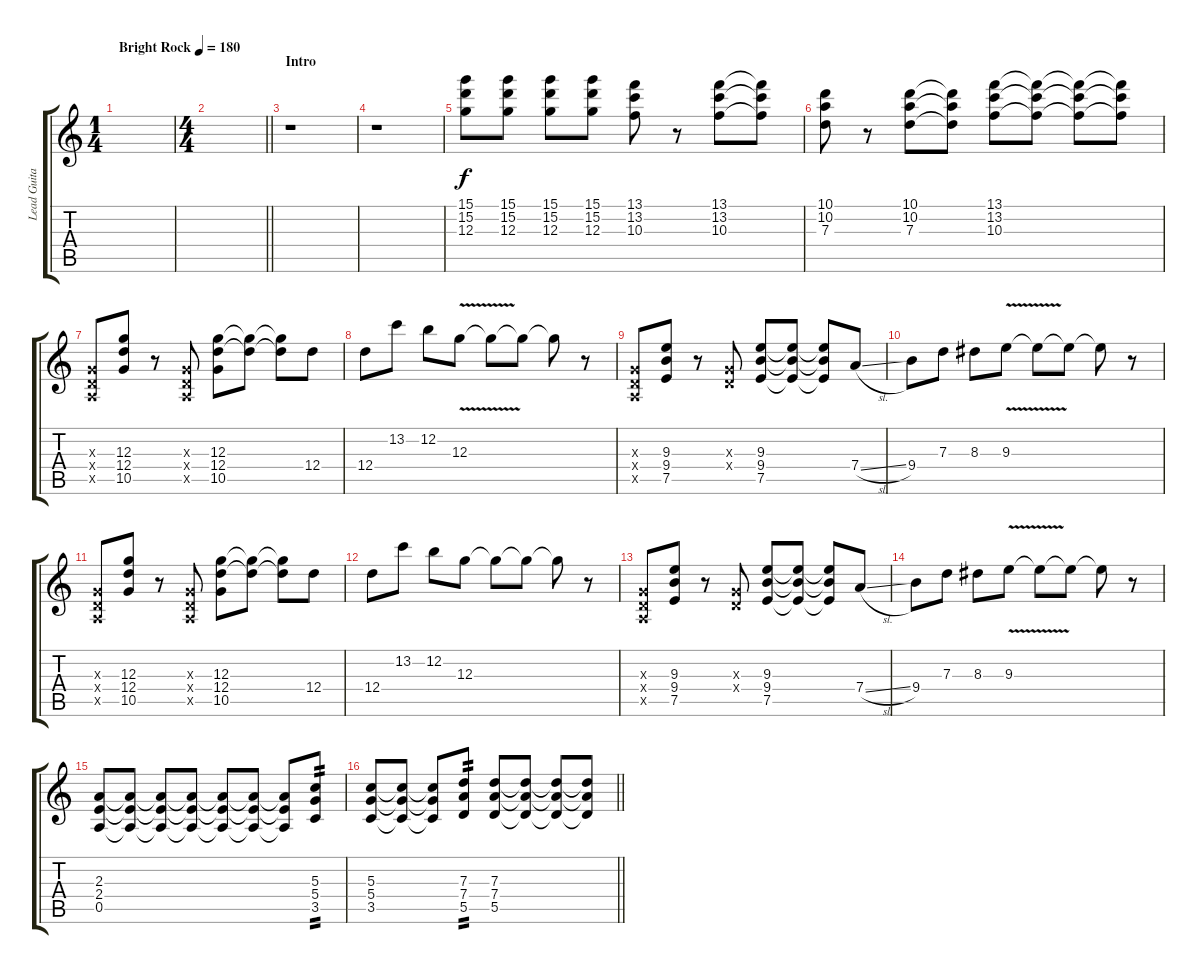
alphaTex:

\track ("Lead Guitar" "Lead Guita") {instrument overdrivenguitar}
\staff {score tabs}
\tuning (E4 B3 G3 D3 A2 E2) {hide}
\ts (1 4)
\tempo (180 "Bright Rock")
\clef g2
\ks c
|
\ts (4 4)
\barLineRight lightlight
|
\section ("" "Intro")
r.1 |
r.1 |
(15.1 15.2 12.3).8 (15.1 15.2 12.3).8 (15.1 15.2 12.3).8 (15.1 15.2 12.3).8 (13.1 13.2 10.3).8 r.8 (13.1 13.2 10.3).8 (13.1{t} 13.2{t} 10.3{t}).8 |
(10.1 10.2 7.3).8 r.8 (10.1 10.2 7.3).8 (10.1{t} 10.2{t} 7.3{t}).8 (13.1 13.2 10.3).8 (13.1{t} 13.2{t} 10.3{t}).8 (13.1{t} 13.2{t} 10.3{t}).8 (13.1{t} 13.2{t} 10.3{t}).8 |
(0.3{x} 0.4{x} 0.5{x}).8 (12.3 12.4 10.5).8 r.8 (0.3{x} 0.4{x} 0.5{x}).8 (12.3 12.4 10.5).8 (12.3{t} 12.4{t}).8 (12.3{t} 12.4{t}).8 12.4.8 |
12.4.8 13.2.8 12.2.8 12.3{v}.8 12.3{t}.8 12.3{t}.8 12.3{t}.8 r.8 |
(0.3{x} 0.4{x} 0.5{x}).8 (9.3 9.4 7.5).8 r.8 (0.3{x} 0.4{x}).8 (9.3 9.4 7.5).8 (9.3{t} 9.4{t} 7.5{t}).8 (9.3{t} 9.4{t} 7.5{t}).8 7.4{sl}.8 |
9.4.8 7.3.8 8.3.8 9.3{v}.8 9.3{t}.8 9.3{t}.8 9.3{t}.8 r.8 |
(0.3{x} 0.4{x} 0.5{x}).8 (12.3 12.4 10.5).8 r.8 (0.3{x} 0.4{x} 0.5{x}).8 (12.3 12.4 10.5).8 (12.3{t} 12.4{t}).8 (12.3{t} 12.4{t}).8 12.4.8 |
12.4.8 13.2.8 12.2.8 12.3.8 12.3{t}.8 12.3{t}.8 12.3{t}.8 r.8 |
(0.3{x} 0.4{x} 0.5{x}).8 (9.3 9.4 7.5).8 r.8 (0.3{x} 0.4{x}).8 (9.3 9.4 7.5).8 (9.3{t} 9.4{t} 7.5{t}).8 (9.3{t} 9.4{t} 7.5{t}).8 7.4{sl}.8 |
9.4.8 7.3.8 8.3.8 9.3{v}.8 9.3{t}.8 9.3{t}.8 9.3{t}.8 r.8 |
(2.3 2.4 0.5).8 (2.3{t} 2.4{t} 0.5{t}).8 (2.3{t} 2.4{t} 0.5{t}).8 (2.3{t} 2.4{t} 0.5{t}).8 (2.3{t} 2.4{t} 0.5{t}).8 (2.3{t} 2.4{t} 0.5{t}).8 (2.3{t} 2.4{t} 0.5{t}).8 (5.3 5.4 3.5).8{tp 2} |
\barLineRight lightlight
(5.3 5.4 3.5).8 (5.3{t} 5.4{t} 3.5{t}).8 (5.3{t} 5.4{t} 3.5{t}).8 (7.3 7.4 5.5).8{tp 2} (7.3 7.4 5.5).8 (7.3{t} 7.4{t} 5.5{t}).8 (7.3{t} 7.4{t} 5.5{t}).8 (7.3{t} 7.4{t} 5.5{t}).8
